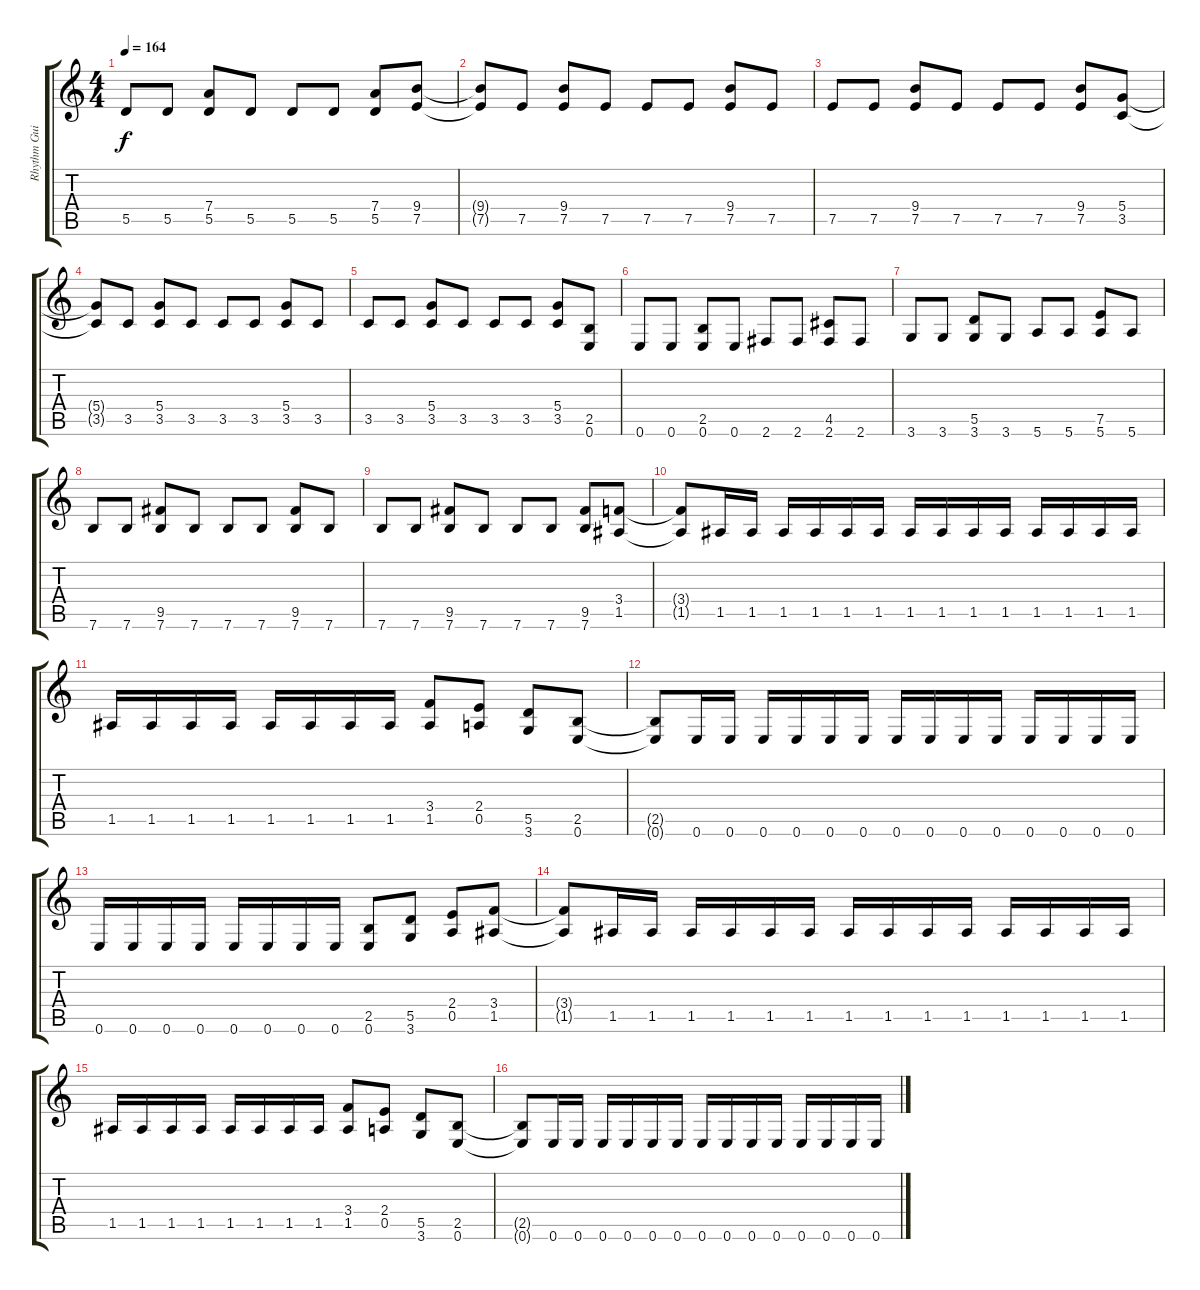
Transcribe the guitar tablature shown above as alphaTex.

\track ("Rhythm Guitar" "Rhythm Gui") {instrument distortionguitar}
\staff {score tabs}
\tuning (E4 B3 G3 D3 A2 E2) {hide}
\ts (4 4)
\tempo 164
\clef g2
\ks c
5.5.8{dy f} 5.5.8 (7.4 5.5).8 5.5.8 5.5.8 5.5.8 (7.4 5.5).8 (9.4 7.5).8 |
(9.4{t} 7.5{t}).8 7.5.8 (9.4 7.5).8 7.5.8 7.5.8 7.5.8 (9.4 7.5).8 7.5.8 |
7.5.8 7.5.8 (9.4 7.5).8 7.5.8 7.5.8 7.5.8 (9.4 7.5).8 (5.4 3.5).8 |
(5.4{t} 3.5{t}).8 3.5.8 (5.4 3.5).8 3.5.8 3.5.8 3.5.8 (5.4 3.5).8 3.5.8 |
3.5.8 3.5.8 (5.4 3.5).8 3.5.8 3.5.8 3.5.8 (5.4 3.5).8 (2.5 0.6).8 |
0.6.8 0.6.8 (2.5 0.6).8 0.6.8 2.6.8 2.6.8 (4.5 2.6).8 2.6.8 |
3.6.8 3.6.8 (5.5 3.6).8 3.6.8 5.6.8 5.6.8 (7.5 5.6).8 5.6.8 |
7.6.8 7.6.8 (9.5 7.6).8 7.6.8 7.6.8 7.6.8 (9.5 7.6).8 7.6.8 |
7.6.8 7.6.8 (9.5 7.6).8 7.6.8 7.6.8 7.6.8 (9.5 7.6).8 (3.4 1.5).8 |
(3.4{t} 1.5{t}).8 1.5.16 1.5.16 1.5.16 1.5.16 1.5.16 1.5.16 1.5.16 1.5.16 1.5.16 1.5.16 1.5.16 1.5.16 1.5.16 1.5.16 |
1.5.16 1.5.16 1.5.16 1.5.16 1.5.16 1.5.16 1.5.16 1.5.16 (3.4 1.5).8 (2.4 0.5).8 (5.5 3.6).8 (2.5 0.6).8 |
(2.5{t} 0.6{t}).8 0.6.16 0.6.16 0.6.16 0.6.16 0.6.16 0.6.16 0.6.16 0.6.16 0.6.16 0.6.16 0.6.16 0.6.16 0.6.16 0.6.16 |
0.6.16 0.6.16 0.6.16 0.6.16 0.6.16 0.6.16 0.6.16 0.6.16 (2.5 0.6).8 (5.5 3.6).8 (2.4 0.5).8 (3.4 1.5).8 |
(3.4{t} 1.5{t}).8 1.5.16 1.5.16 1.5.16 1.5.16 1.5.16 1.5.16 1.5.16 1.5.16 1.5.16 1.5.16 1.5.16 1.5.16 1.5.16 1.5.16 |
1.5.16 1.5.16 1.5.16 1.5.16 1.5.16 1.5.16 1.5.16 1.5.16 (3.4 1.5).8 (2.4 0.5).8 (5.5 3.6).8 (2.5 0.6).8 |
(2.5{t} 0.6{t}).8 0.6.16 0.6.16 0.6.16 0.6.16 0.6.16 0.6.16 0.6.16 0.6.16 0.6.16 0.6.16 0.6.16 0.6.16 0.6.16 0.6.16
